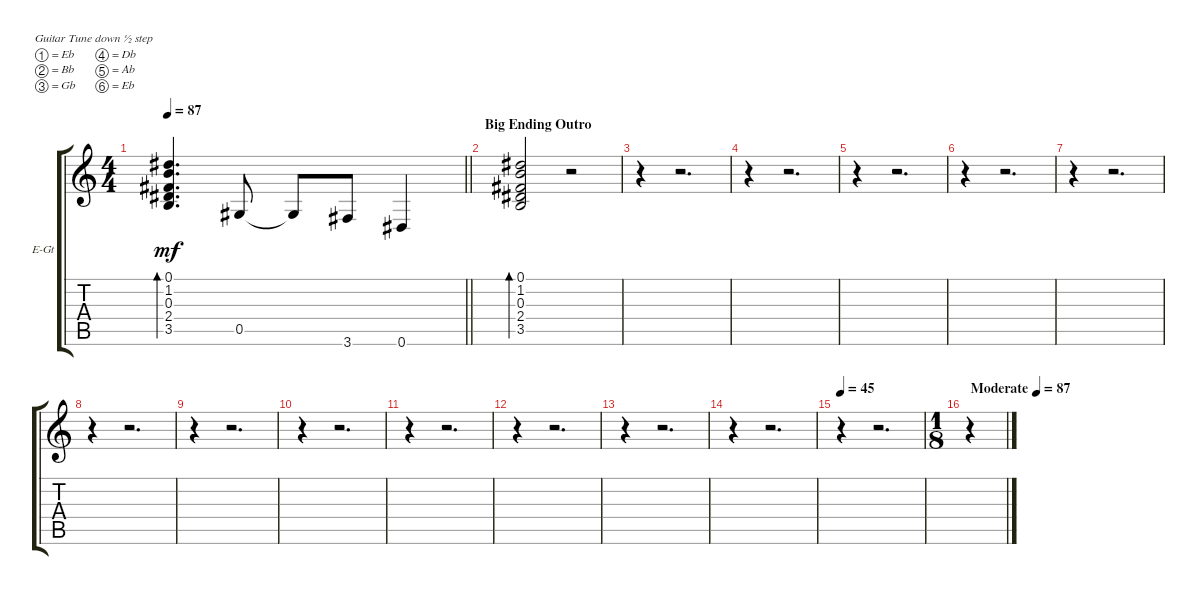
\bracketExtendMode groupsimilarinstruments
\firstSystemTrackNameOrientation horizontal
\otherSystemsTrackNameOrientation horizontal
\track ("Izzy (Clean Guitar)" "E-Gt") {instrument electricguitarclean}
\staff {score tabs}
\tuning (Eb4 Bb3 Gb3 Db3 Ab2 Eb2)
\ts (4 4)
\tempo 87
\clef g2
\barLineRight lightlight
\ks c
(0.1 1.2 0.3 2.4 3.5).4{d bd 120 dy mf} 0.5.8 0.5{t}.8 3.6.8 0.6.4 |
\section ("" "Big Ending Outro")
(0.1 1.2 0.3 2.4 3.5).2{bd 120} r.2 |
r.4 r.2{d} |
r.4 r.2{d} |
r.4 r.2{d} |
r.4 r.2{d} |
r.4 r.2{d} |
r.4 r.2{d} |
r.4 r.2{d} |
r.4 r.2{d} |
r.4 r.2{d} |
r.4 r.2{d} |
r.4 r.2{d} |
r.4 r.2{d} |
\tempo 45
r.4 r.2{d} |
\ts (1 8)
\beaming (8 1)
\tempo (87 "Moderate")
r.4
